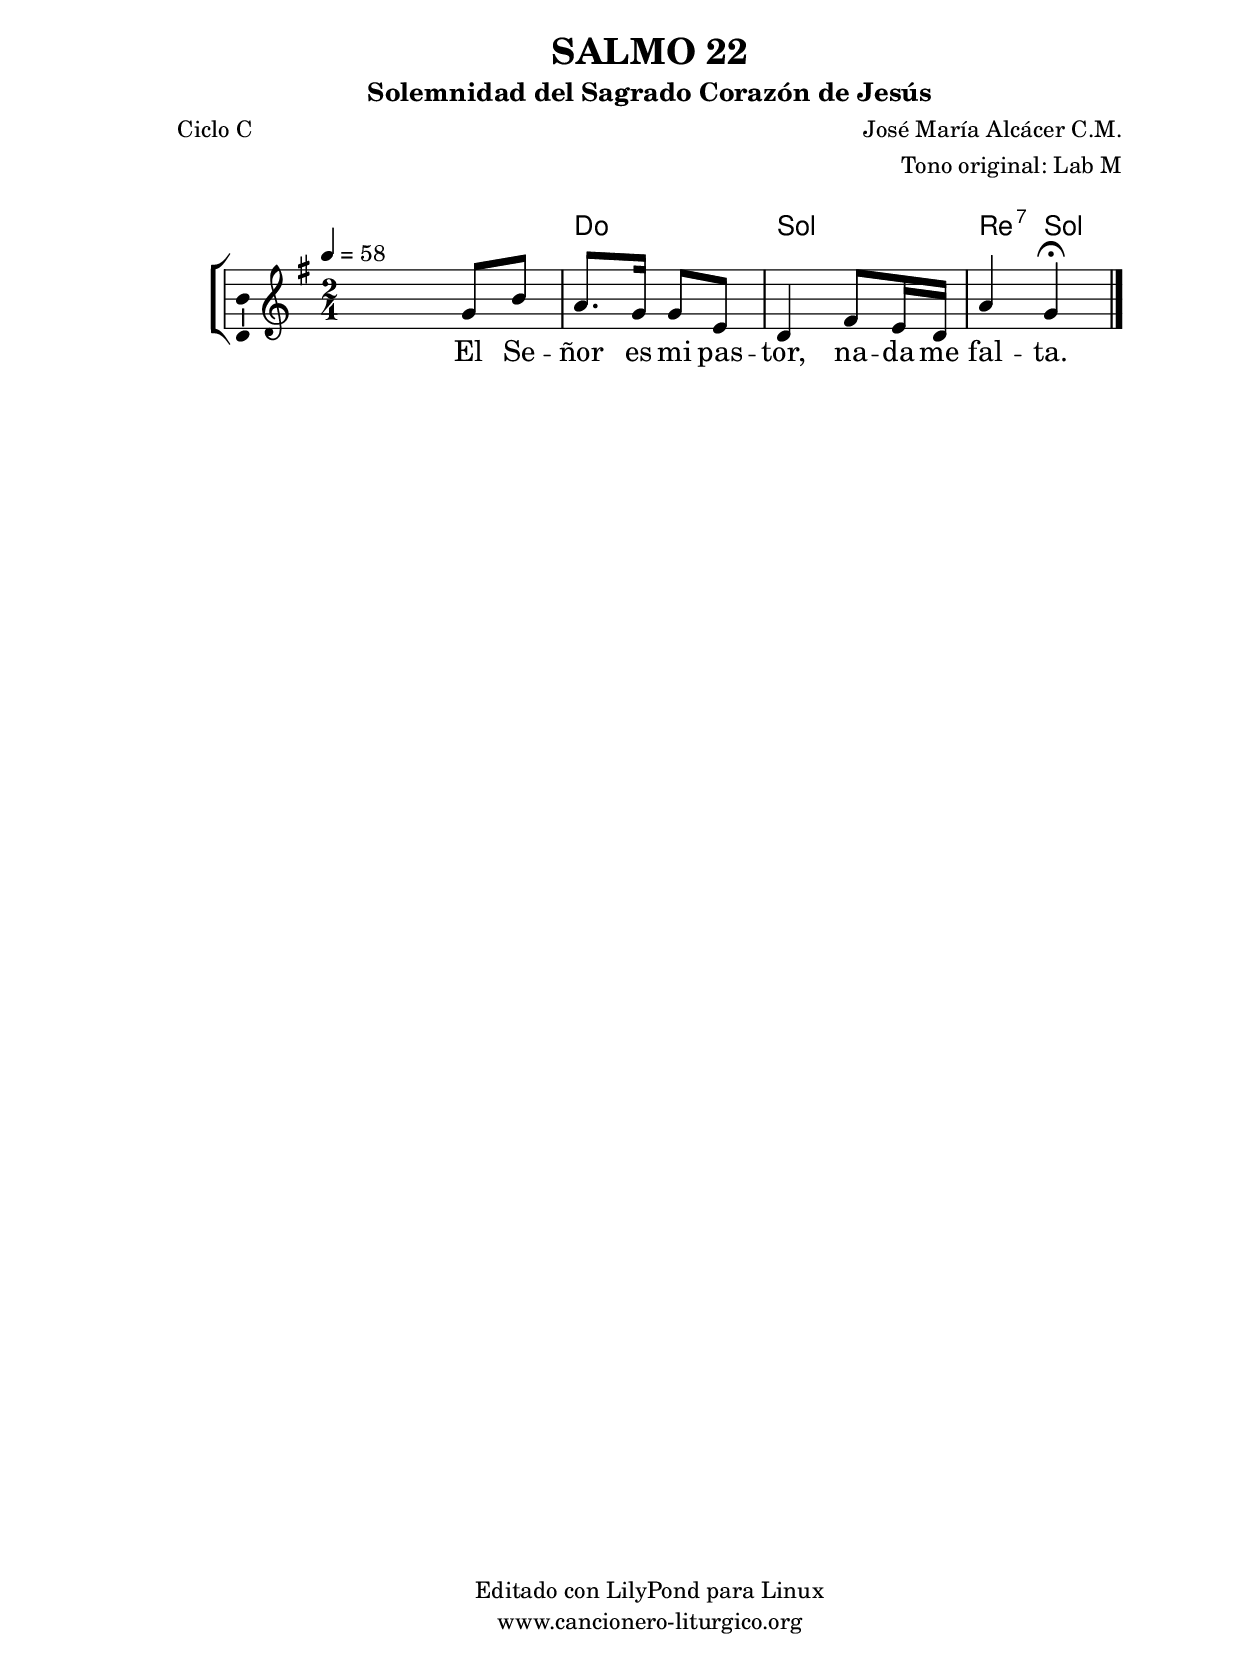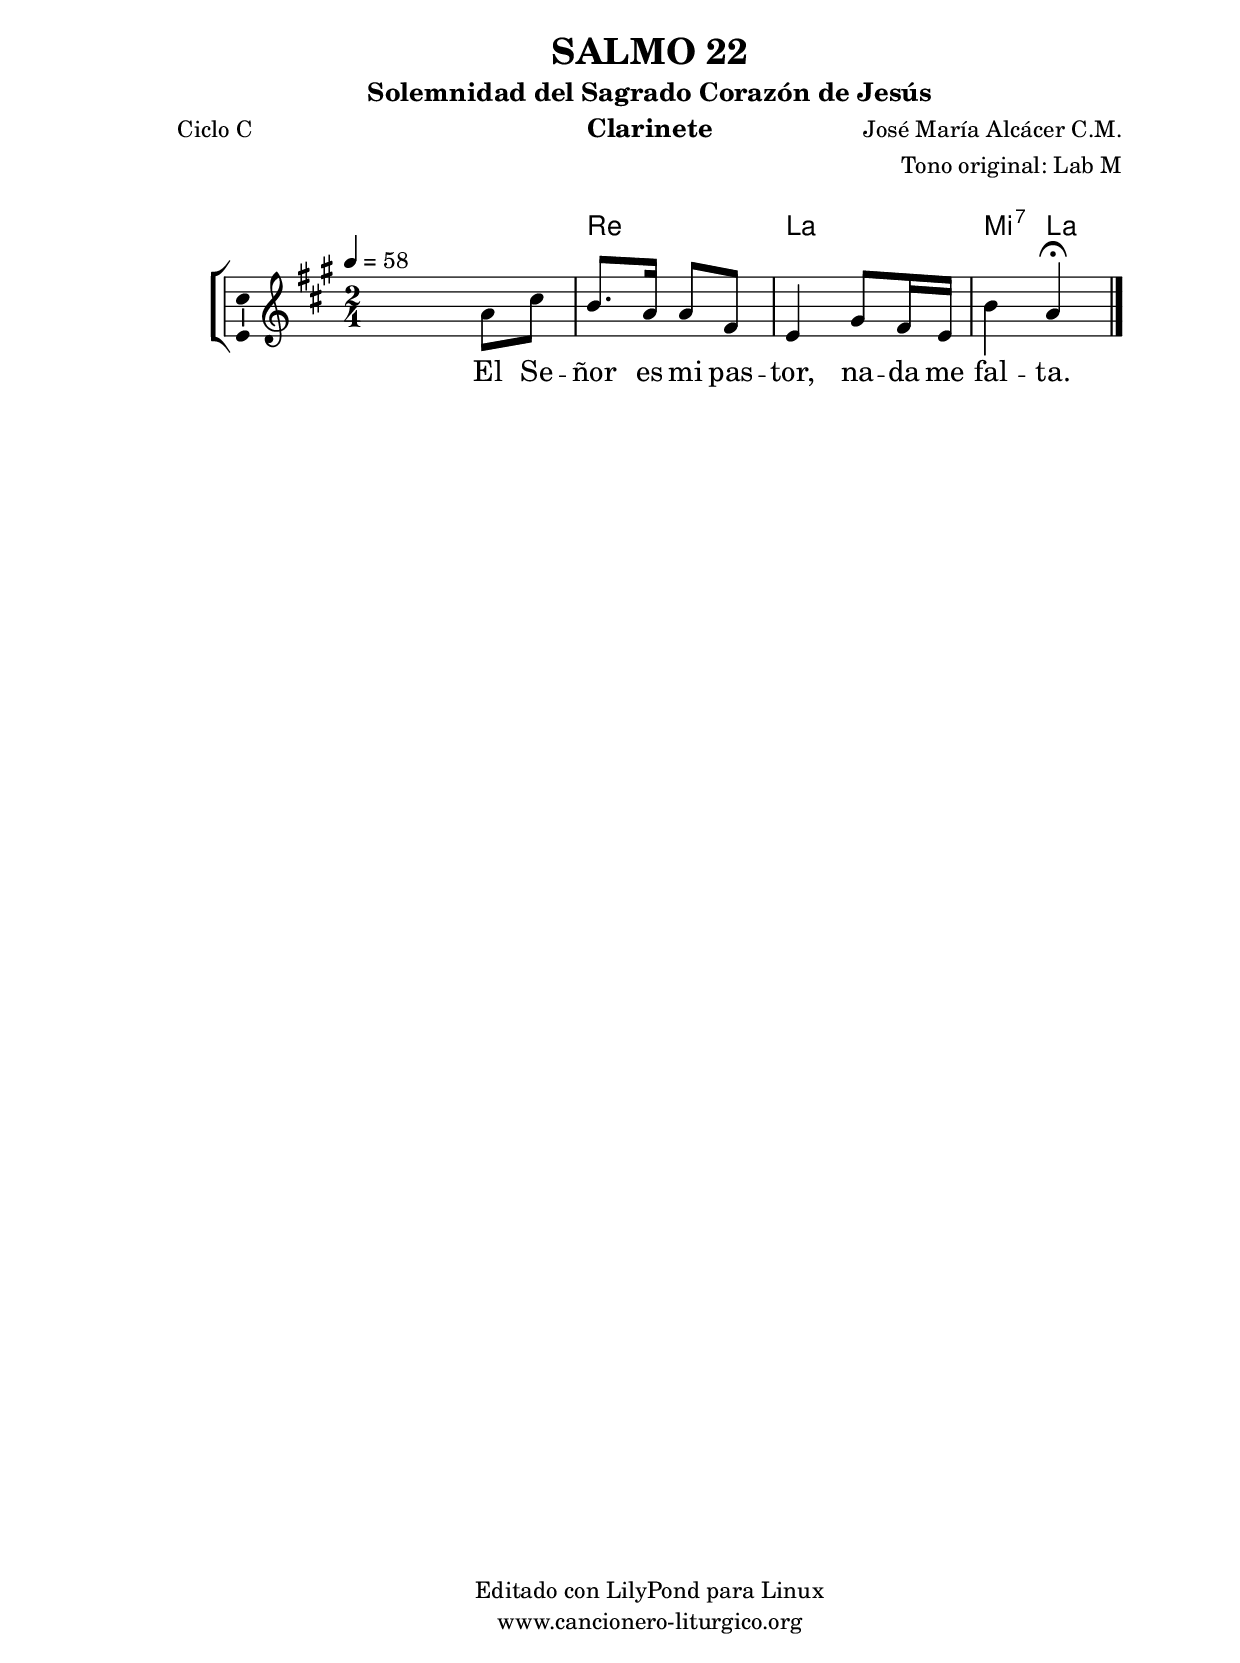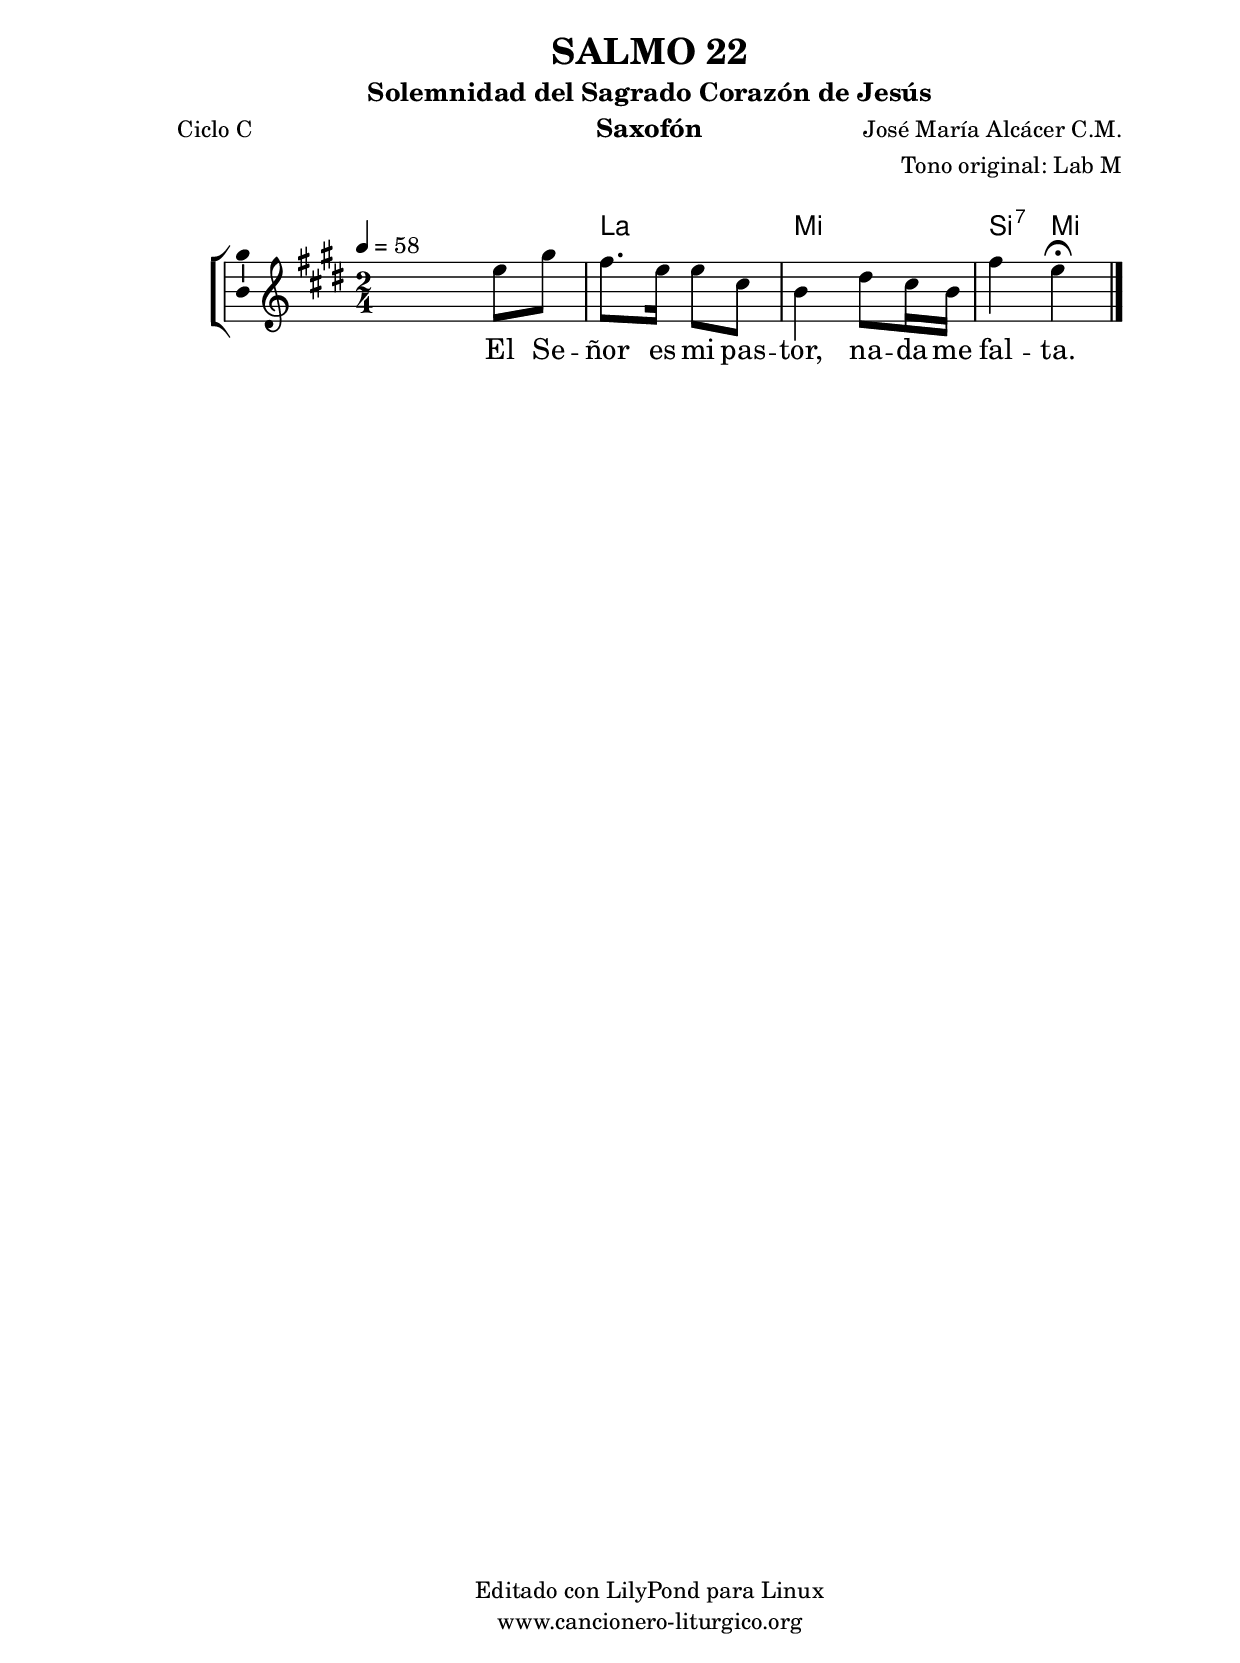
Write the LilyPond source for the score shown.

%
%para convertir .midi en .wav:
%timidity filename.midi -Ow -o finename.wav
%
%
%Para convertir de .wav a .mp3:
%lame -h -m j filename.wav
%
%
%para escuchar el midi:
%timidity nombrefichero.midi
%


%versión de lilypond para la que se ha escrito esta partitura:
\version "2.16.0"

	%Tamaño papel
	#(set-default-paper-size "a4")
	%Tamaño partitura
	#(set-global-staff-size 20)
	%No responde al pulsar sobre una nota
	#(ly:set-option 'point-and-click #f)

%parámetros del encabezamiento:
\header {
	title = "SALMO 22"
	subtitle = "Solemnidad del Sagrado Corazón de Jesús"
	composer = "José María Alcácer C.M."
	poet = "Ciclo C"
	meter = ""
	arranger = "Tono original: Lab M"
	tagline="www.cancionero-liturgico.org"
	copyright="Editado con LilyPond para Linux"
	tiempo = "Ordinario"
	usos = "Salmo"
	letra = "El Señor es mi pastor, nada me falta."
	}

%parámetros asociados al papel:
\paper  {
	oddHeaderMarkup = \markup {\fill-line { \on-the-fly #not-first-page \fromproperty #'header:title \on-the-fly #not-first-page \fromproperty #'header:composer }}
	evenHeaderMarkup = \markup {\fill-line { \fromproperty #'header:composer \fromproperty #'header:title }}
	#(set-paper-size "a4")
	print-page-number = ##f
	first-page-number = 1
	print-first-page-number = ##f
%	head-separation = 3.0 \cm
	top-margin = 2.0 \cm
	bottom-margin = 0.5\cm
%%%	bottom-margin = -1.0\cm
	left-margin = 3.0 \cm
	line-width = 16.0 \cm 
	indent = 8\mm
	interscoreline = 2.\mm
	between-system-space = 15\mm
%	para que las partituras no llenen la hoja:
	ragged-bottom = ##t
%	idem para la última hoja:
	ragged-last-bottom = ##f
%	para que las partituras llenen el ancho del papel:
	ragged-last = ##f
	after-title-space = 2.5 \cm
%page-count=1
%system-count=8

	%Flexible Vertical Spacing
%	markup-markup-spacing =
%	#'((basic-distance . 15) (minimum-distance . 15) (padding . 3))
	markup-system-spacing =
	#'((basic-distance . 15) (minimum-distance . 15) (padding . 3))
	system-system-spacing =
	#'((basic-distance . 15) (minimum-distance . 15) (padding . 3))
	score-system-spacing =
	#'((basic-distance . 15) (minimum-distance . 15) (padding . 5))
%	top-system-spacing = % header
%	#'((basic-distance . 8) (minimum-distance . 0) (padding . 3))
%	top-markup-spacing =
%	#'((basic-distance . 20) (minimum-distance . 20) (padding . 3))
	last-bottom-spacing = % footer
	#'((basic-distance . 5) (minimum-distance . 5) (padding . 3))
%	score-markup-spacing =
%	#'((basic-distance . 16) (minimum-distance . 13) (padding . 3))

	}


%parámetros que afectan a toda la partitura:
global =  {
	%clave de sol (G):
	\clef G
	%armadura:
	\transpose aes g
	\key aes \major
	\tempo 4=58
	\set Score.tempoHideNote = ##f
	}


acordes = {
	\italianChords
	\chordmode {
	\transpose aes g
{

s2
des aes ees4:7 aes
	}
	}
}

melodia = 
	\transpose aes g
{
	\relative c''{

\time 2/4
s4 aes8 c
bes8. aes16 aes8 f
ees4 g8 f16 ees
bes'4 aes \fermata

	\bar "|."
	}
	}


texto = \lyricmode {
El Se -- ñor es mi pas -- tor, na -- da me fal -- ta.
	}


acordesStaff = \context ChordNames = acordesStaff <<
	\set chordChanges = ##t
	\acordes
	>>


vozStaff = \context Voice = vozStaff
\with {\consists "Ambitus_engraver"}
<<
%	\set Staff.instrumentName = ""
%	\set Staff.shortInstrumentName = ""
%	\set Staff.midiInstrument = #"clarinet"
%	\set Staff.midiInstrument = #"cello"
%	\set Staff.midiInstrument = #"flute"
	\set Staff.midiInstrument = #"electric guitar (jazz)"
%	\set Staff.midiInstrument = #"english horn"
%	\set Staff.midiInstrument = #"violin"
%	\set Staff.midiInstrument = #"glockenspiel"
	\set Staff.midiMinimumVolume = #0.7
	\set Staff.midiMaximumVolume = #0.9
	\global
	\melodia
	>>


textoStaff = \context Lyrics = textoStaff <<
	\lyricsto vozStaff \texto
	>>

\book {
	\score {
		\context ChoirStaff {
			\override StaffGroup.SystemStartBracket #'collapse-height = #1
			\override Score.SystemStartBar #'collapse-height = #1
			<<
			\acordesStaff
			\vozStaff
			\textoStaff
			>>
			}
		\layout {
	    		\context {
				\Lyrics
				\override LyricText #'font-size = #2
				}
	   		 \context {
				\Score
				%fontSize = #3
				\override StaffSymbol #'staff-space = #(magstep +3)
				%\override Beam #'thickness = #0.55
				%\override SpacingSpanner #'spacing-increment = #1.0
				%\override Slur #'height-limit = #1.5
				}
			}
		}
	\score {
		\unfoldRepeats
		\context ChoirStaff {
			<<
			\acordesStaff
			\vozStaff
			>>
			}
		\midi {
	  		\context {
	  			\Score
				tempoWholesPerMinute = #(ly:make-moment 70 4)
				}
			}
		}
	}

%Partitura para clarinete
#(define output-suffix "C")
\book {
	\header{
		instrument = "Clarinete"
		}
	\score {
		\context ChoirStaff {
			\override StaffGroup.SystemStartBracket #'collapse-height = #1
			\override Score.SystemStartBar #'collapse-height = #1
\transpose c d
			<<
			\acordesStaff
			\vozStaff
			\textoStaff
			>>
			}
		\layout {
	    		\context {
				\Lyrics
				\override LyricText #'font-size = #2
				}
	   		 \context {
				\Score
				%fontSize = #3
				\override StaffSymbol #'staff-space = #(magstep +3)
				%\override Beam #'thickness = #0.55
				%\override SpacingSpanner #'spacing-increment = #1.0
				%\override Slur #'height-limit = #1.5
				}
			}
		}
	}

%Partitura para saxofón
#(define output-suffix "S")
\book {
	\header{
		instrument = "Saxofón"
		}
	\score {
		\context ChoirStaff {
			\override StaffGroup.SystemStartBracket #'collapse-height = #1
			\override Score.SystemStartBar #'collapse-height = #1
\transpose c a
			<<
			\acordesStaff
			\vozStaff
			\textoStaff
			>>
			}
		\layout {
	    		\context {
				\Lyrics
				\override LyricText #'font-size = #2
				}
	   		 \context {
				\Score
				%fontSize = #3
				\override StaffSymbol #'staff-space = #(magstep +3)
				%\override Beam #'thickness = #0.55
				%\override SpacingSpanner #'spacing-increment = #1.0
				%\override Slur #'height-limit = #1.5
				}
			}
		}
	}

